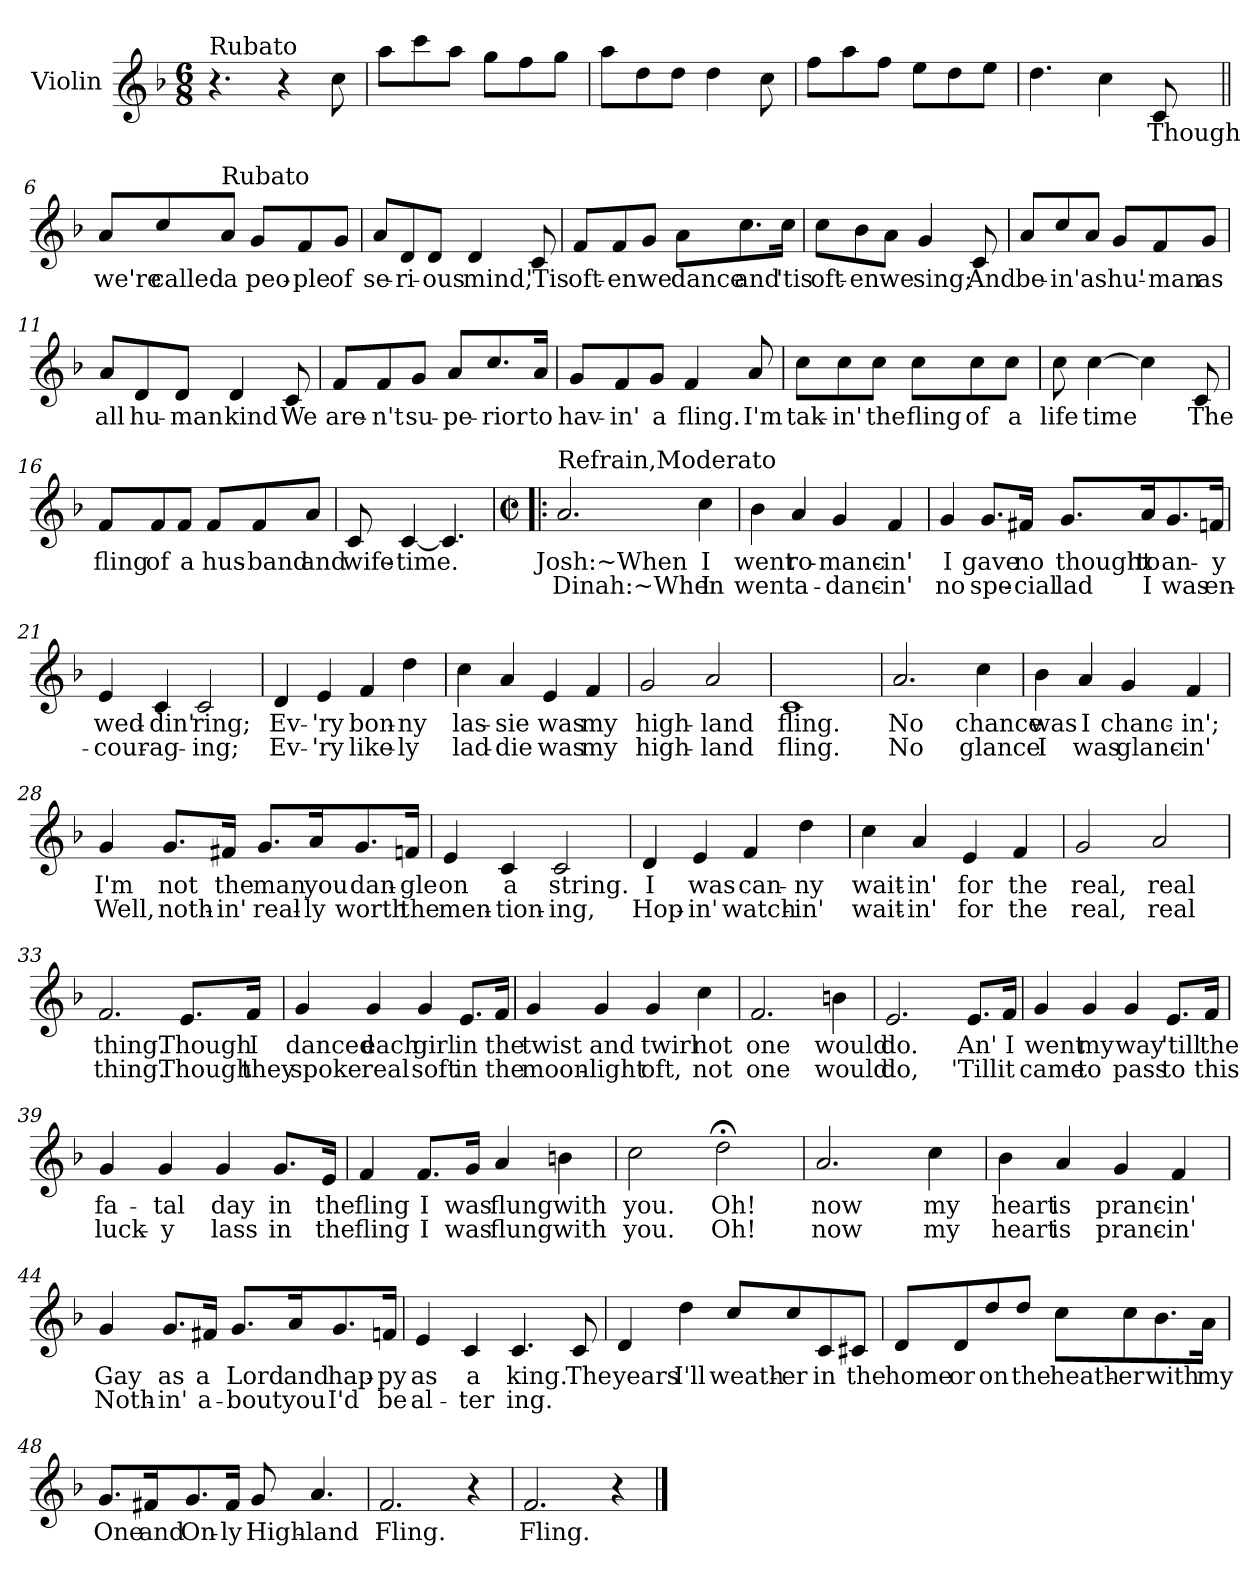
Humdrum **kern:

**kern	**text	**text
*part1	*part1	*part1
*staff1	*staff1	*staff1
*I"Violin	*	*
*I'Vln	*	*
*clefG2	*	*
*k[b-]	*	*
*F:	*	*
*M6/8	*	*
=1	=1	=1
!LO:TX:a:t=Rubato	!	!
4.r	.	.
4r	.	.
8cc\	.	.
=2	=2	=2
8aa\L	.	.
8ccc\	.	.
8aa\J	.	.
8gg\L	.	.
8ff\	.	.
8gg\J	.	.
=3	=3	=3
8aa\L	.	.
8dd\	.	.
8dd\J	.	.
4dd\	.	.
8cc\	.	.
=4	=4	=4
8ff\L	.	.
8aa\	.	.
8ff\J	.	.
8ee\L	.	.
8dd\	.	.
8ee\J	.	.
!!LO:LB:g=z
=5	=5	=5
4.dd\	.	.
4ccZ\	.	.
8c/	Though	.
=6||	=6||	=6||
8a/L	we're	.
8cc/	called	.
!LO:TX:a:t=Rubato	!	!
8a/J	a	.
8g/L	peo-	.
8f/	-ple	.
8g/J	of	.
=7	=7	=7
8a/L	se-	.
8d/	-ri-	.
8d/J	-ous	.
4dZ/	mind,	.
8c/	'Tis	.
=8	=8	=8
8f/L	oft-	.
8f/	-en	.
8g/J	we	.
8a\L	dance	.
8.cc\	and	.
16cc\Jk	'tis	.
!!LO:LB:g=z
=9	=9	=9
8cc\L	oft-	.
8b-\	-en	.
8a\J	we	.
4gZ/	sing;	.
8c/	And	.
=10	=10	=10
8a/L	be-	.
8cc/	-in'	.
8a/J	as	.
8g/L	hu'-	.
8f/	-man	.
8g/J	as	.
=11	=11	=11
8a/L	all	.
8d/	hu-	.
8d/J	-man	.
4d/	kind	.
8c/	We	.
=12	=12	=12
8f/L	are-	.
8f/	-n't	.
8g/J	su-	.
8a/L	-pe-	.
8.cc/	-rior	.
16a/Jk	to	.
!!LO:LB:g=z
=13	=13	=13
8g/L	hav-	.
8f/	-in'	.
8g/J	a	.
4fZ/	fling.	.
8a/	I'm	.
=14	=14	=14
8cc\L	tak-	.
8cc\	-in'	.
8cc\J	the	.
8cc\L	fling	.
8cc\	of	.
8cc\J	a	.
=15	=15	=15
8cc\	life	.
[4cc\	time	.
4cc\]	.	.
8c/	The	.
=16	=16	=16
8f/L	fling	.
8f/	of	.
8f/J	a	.
8f/L	hus-	.
8f/	-band	.
8a/J	and	.
!!LO:LB:g=z
=17	=17	=17
8c/	wife-	.
[4c/	-time.	.
4.c/]	.	.
=18!|:	=18!|:	=18!|:
*M2/2	*	*
*met(c|)	*	*
!LO:TX:a:t=Refrain,Moderato	!	!
2.a/	Josh:~When	Dinah:~When
4cc\	I	I
=19	=19	=19
4b-\	went	went
4a/	ro-	a-
4g/	-manc-	-danc-
4f/	-in'	-in'
=20	=20	=20
4g/	I	no
8.g/L	gave	spe-
16f#X/Jk	no	-cial
8.g/L	thought	lad
16a/K	to	I
8.g/	an-	was
16fn/Jk	-y	en-
=21	=21	=21
4e/	wed-	-cour-
4c/	-din'	-ag-
2c/	ring;	-ing;
!!LO:LB:g=z
=22	=22	=22
4d/	Ev-	Ev-
4e/	-'ry	-'ry
4f/	bon-	like-
4dd\	-ny	-ly
=23	=23	=23
4cc\	las-	lad-
4a/	-sie	-die
4e/	was	was
4f/	my	my
=24	=24	=24
2g/	high-	high-
2a/	-land	-land
=25	=25	=25
1c	fling.	fling.
=26	=26	=26
2.a/	No	No
4cc\	chance	glance
=27	=27	=27
4b-\	was	I
4a/	I	was
4g/	chanc-	glanc-
4f/	-in';	-in'
!!LO:LB:g=z
=28	=28	=28
4g/	I'm	Well,
8.g/L	not	noth-
16f#X/Jk	the	-in'
8.g/L	man	real-
16a/K	you	-ly
8.g/	dan-	worth
16fn/Jk	-gle	the
=29	=29	=29
4e/	on	men-
4c/	a	-tion-
2c/	string.	-ing,
=30	=30	=30
4d/	I	Hop-
4e/	was	-in'
4f/	can-	watch-
4dd\	-ny	-in'
=31	=31	=31
4cc\	wait-	wait-
4a/	-in'	-in'
4e/	for	for
4f/	the	the
=32	=32	=32
2g/	real,	real,
2a/	real	real
!!LO:PB:g=z
=33	=33	=33
2.f/	thing.	thing.
8.e/L	Though	Though
16f/Jk	I	they
=34	=34	=34
4g/	danced	spoke
4g/	each	real
4g/	girl	soft
8.e/L	in	in
16f/Jk	the	the
=35	=35	=35
4g/	twist	moon-
4g/	and	-light
4g/	twirl	oft,
4cc\	not	not
=36	=36	=36
2.f/	one	one
4bn\	would	would
=37	=37	=37
2.e/	do.	do,
8.e/L	An'	'Till
16f/Jk	I	it
!!LO:LB:g=z
=38	=38	=38
4g/	went	came
4g/	my	to
4g/	way	pass
8.e/L	'till	to
16f/Jk	the	this
=39	=39	=39
4g/	fa-	luck-
4g/	-tal	-y
4g/	day	lass
8.g/L	in	in
16e/Jk	the	the
=40	=40	=40
4f/	fling	fling
8.f/L	I	I
16g/Jk	was	was
4a/	flung	flung
4bn\	with	with
=41	=41	=41
2cc\	you.	you.
2dd;<\	Oh!	Oh!
=42	=42	=42
2.a/	now	now
4cc\	my	my
=43	=43	=43
4b-\	heart	heart
4a/	is	is
4g/	pranc-	pranc-
4f/	-in'	-in'
!!LO:LB:g=z
=44	=44	=44
4g/	Gay	Noth-
8.g/L	as	-in'
16f#X/Jk	a	a-
8.g/L	Lord	-bout
16a/K	and	you
8.g/	hap-	I'd
16fn/Jk	-py	be
=45	=45	=45
4e/	as	al-
4c/	a	-ter
4.cZ/	king.	ing.
8c/	The	.
=46	=46	=46
4d/	years	.
4dd\	I'll	.
8cc/L	weath-	.
8cc/	-er	.
8c/	in	.
8c#X/J	the	.
=47	=47	=47
8d/L	home	.
8d/	or	.
8dd/	on	.
8dd/J	the	.
8cc\L	heath-	.
8cc\	-er	.
8.b-\	with	.
16a\Jk	my	.
!!LO:LB:g=z
=48	=48	=48
8.g/L	One	.
16f#X/K	and	.
8.g/	On-	.
16f#/Jk	-ly	.
8g/	High-	.
4.a/	-land	.
=49	=49	=49
2.f/	Fling.	.
4r	.	.
=50	=50	=50
2.f/	Fling.	.
4r	.	.
==	==	==
*-	*-	*-
